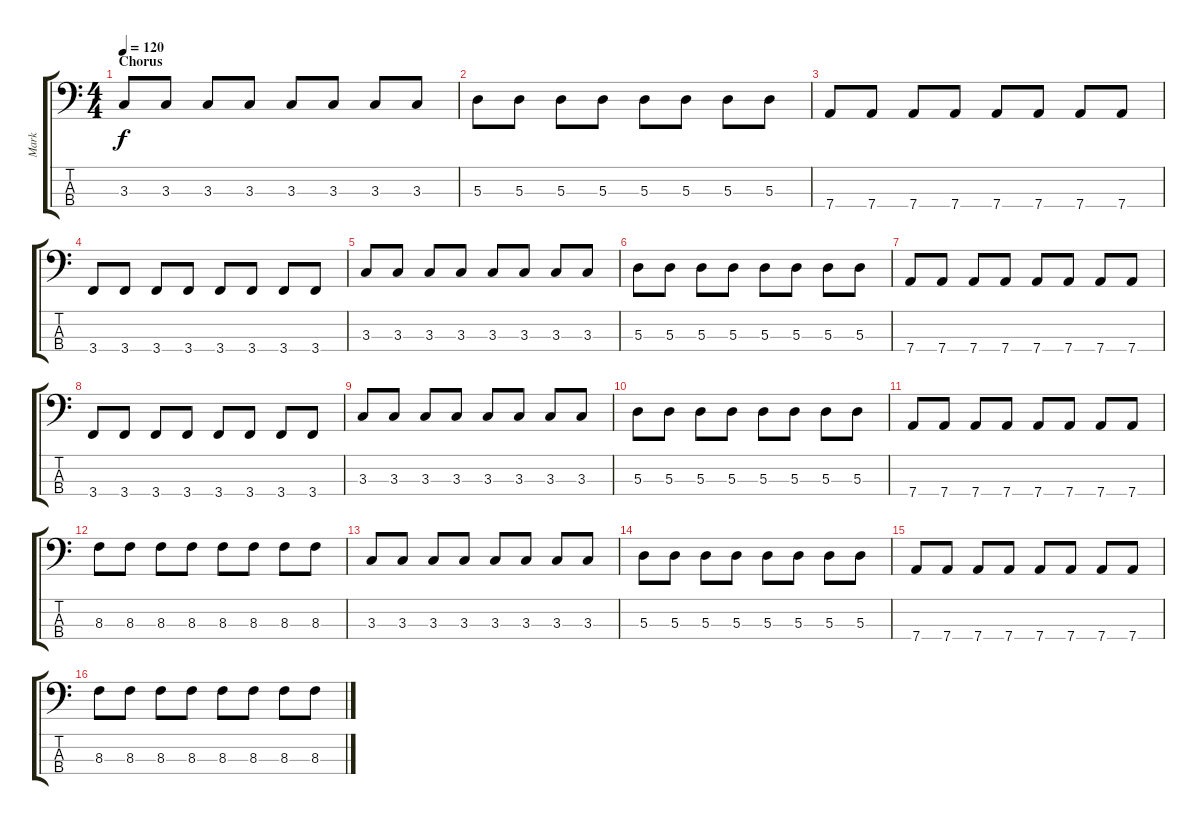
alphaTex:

\track ("Mark" "Mark") {instrument electricbassfinger}
\staff {score tabs}
\tuning (G2 D2 A1 D1) {hide}
\ts (4 4)
\section ("" "Chorus")
\tempo 120
\clef f4
\ks c
3.3.8{dy f} 3.3.8 3.3.8 3.3.8 3.3.8 3.3.8 3.3.8 3.3.8 |
5.3.8 5.3.8 5.3.8 5.3.8 5.3.8 5.3.8 5.3.8 5.3.8 |
7.4.8 7.4.8 7.4.8 7.4.8 7.4.8 7.4.8 7.4.8 7.4.8 |
3.4.8 3.4.8 3.4.8 3.4.8 3.4.8 3.4.8 3.4.8 3.4.8 |
3.3.8 3.3.8 3.3.8 3.3.8 3.3.8 3.3.8 3.3.8 3.3.8 |
5.3.8 5.3.8 5.3.8 5.3.8 5.3.8 5.3.8 5.3.8 5.3.8 |
7.4.8 7.4.8 7.4.8 7.4.8 7.4.8 7.4.8 7.4.8 7.4.8 |
3.4.8 3.4.8 3.4.8 3.4.8 3.4.8 3.4.8 3.4.8 3.4.8 |
3.3.8 3.3.8 3.3.8 3.3.8 3.3.8 3.3.8 3.3.8 3.3.8 |
5.3.8 5.3.8 5.3.8 5.3.8 5.3.8 5.3.8 5.3.8 5.3.8 |
7.4.8 7.4.8 7.4.8 7.4.8 7.4.8 7.4.8 7.4.8 7.4.8 |
8.3.8 8.3.8 8.3.8 8.3.8 8.3.8 8.3.8 8.3.8 8.3.8 |
3.3.8 3.3.8 3.3.8 3.3.8 3.3.8 3.3.8 3.3.8 3.3.8 |
5.3.8 5.3.8 5.3.8 5.3.8 5.3.8 5.3.8 5.3.8 5.3.8 |
7.4.8 7.4.8 7.4.8 7.4.8 7.4.8 7.4.8 7.4.8 7.4.8 |
8.3.8 8.3.8 8.3.8 8.3.8 8.3.8 8.3.8 8.3.8 8.3.8
